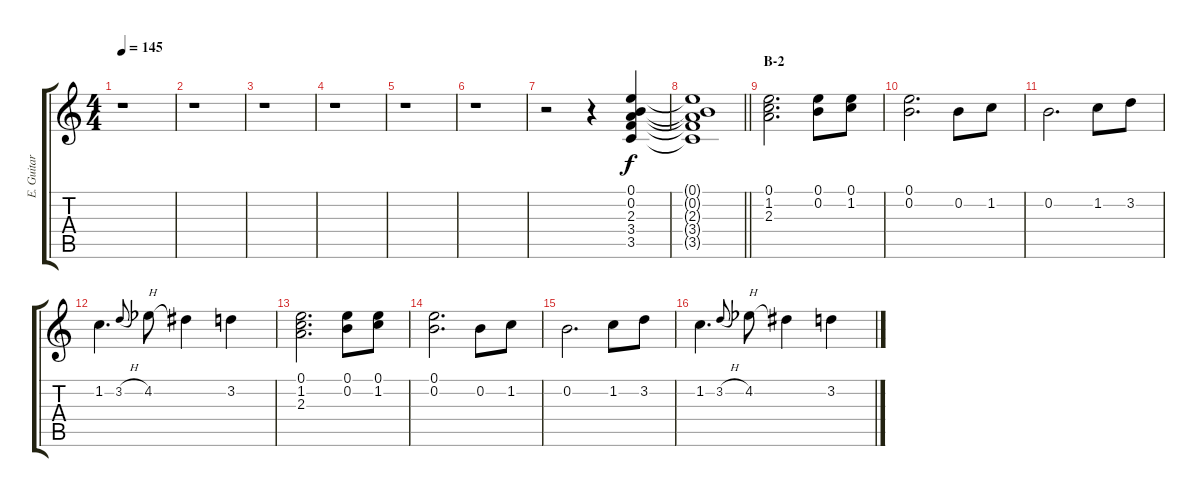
\track ("E. Guitar II" "E. Guitar ") {instrument overdrivenguitar}
\staff {score tabs}
\tuning (E4 B3 G3 D3 A2 E2) {hide}
\ts (4 4)
\tempo 145
\clef g2
\ks c
r.1{dy f} |
r.1 |
r.1 |
r.1 |
r.1 |
r.1 |
r.2 r.4 (0.1 0.2 2.3 3.4 3.5).4 |
\barLineRight lightlight
(0.1{t} 0.2{t} 2.3{t} 3.4{t} 3.5{t}).1 |
\section ("" "B-2")
(0.1 1.2 2.3).2{d} (0.1 0.2).8 (0.1 1.2).8 |
(0.1 0.2).2{d} 0.2.8 1.2.8 |
0.2.2{d} 1.2.8 3.2.8 |
1.2.4{d} 3.2{h}.8{gr onbeat} 4.2{acc b}.8{txt "H"} 4.2{t}.4 3.2.4 |
(0.1 1.2 2.3).2{d} (0.1 0.2).8 (0.1 1.2).8 |
(0.1 0.2).2{d} 0.2.8 1.2.8 |
0.2.2{d} 1.2.8 3.2.8 |
1.2.4{d} 3.2{h}.8{gr onbeat} 4.2{acc b}.8{txt "H"} 4.2{t}.4 3.2.4
